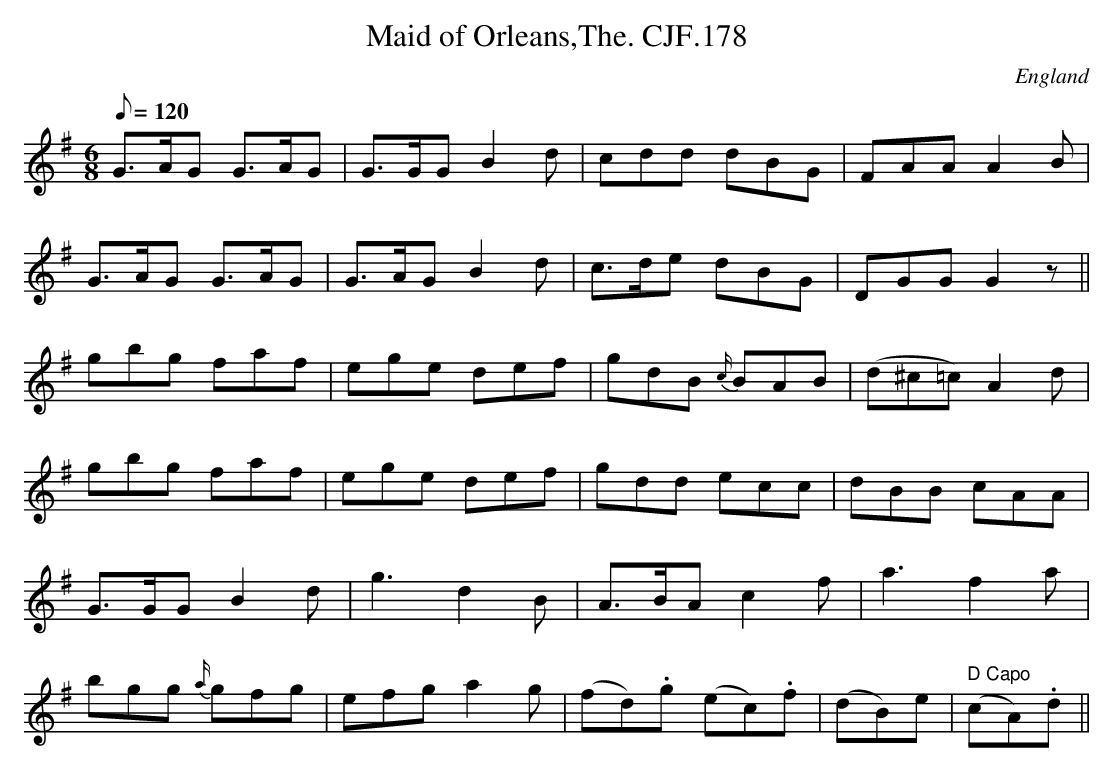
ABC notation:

X:1
T:Maid of Orleans,The. CJF.178
M:6/8
L:1/8
Q:120
O:England
K:G
G>AG G>AG|G>GGB2d|cdd dBG|FAAA2B|!
G>AG G>AG|G>AGB2d|c>de dBG|DGGG2zh||!
gbg faf|ege def|gdB {c/}BAB|(d^c=c)A2d|!
gbg faf|ege def|gdd ecc|dBB cAA|!
G>GGB2d|g3d2B|A>BAc2f|a3f2a|!
bgg {a/}gfg|efg
a2g|(fd).g (ec).f|(dB)e|" D Capo"(cA).d||
